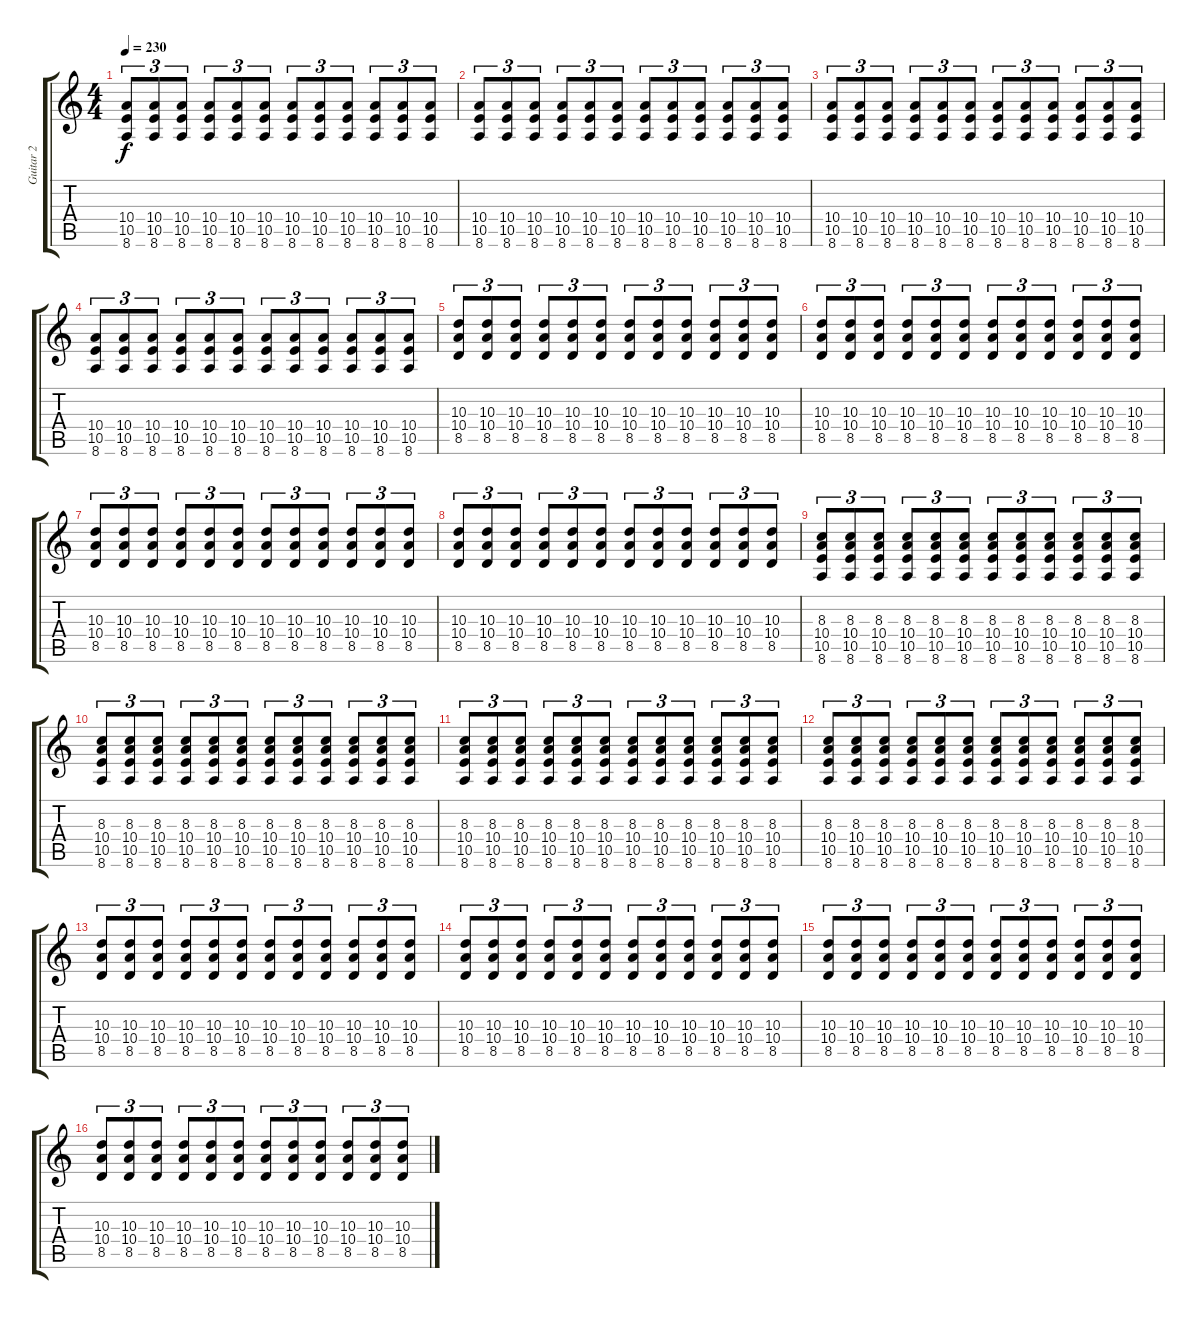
\track ("Guitar 2" "Guitar 2") {instrument distortionguitar}
\staff {score tabs}
\tuning (Db4 Ab3 E3 B2 Gb2 Db2) {hide}
\ts (4 4)
\tempo 230
\clef g2
\ks c
(10.4 10.5 8.6).8{tu (3 2) dy f} (10.4 10.5 8.6).8{tu (3 2)} (10.4 10.5 8.6).8{tu (3 2)} (10.4 10.5 8.6).8{tu (3 2)} (10.4 10.5 8.6).8{tu (3 2)} (10.4 10.5 8.6).8{tu (3 2)} (10.4 10.5 8.6).8{tu (3 2)} (10.4 10.5 8.6).8{tu (3 2)} (10.4 10.5 8.6).8{tu (3 2)} (10.4 10.5 8.6).8{tu (3 2)} (10.4 10.5 8.6).8{tu (3 2)} (10.4 10.5 8.6).8{tu (3 2)} |
(10.4 10.5 8.6).8{tu (3 2)} (10.4 10.5 8.6).8{tu (3 2)} (10.4 10.5 8.6).8{tu (3 2)} (10.4 10.5 8.6).8{tu (3 2)} (10.4 10.5 8.6).8{tu (3 2)} (10.4 10.5 8.6).8{tu (3 2)} (10.4 10.5 8.6).8{tu (3 2)} (10.4 10.5 8.6).8{tu (3 2)} (10.4 10.5 8.6).8{tu (3 2)} (10.4 10.5 8.6).8{tu (3 2)} (10.4 10.5 8.6).8{tu (3 2)} (10.4 10.5 8.6).8{tu (3 2)} |
(10.4 10.5 8.6).8{tu (3 2)} (10.4 10.5 8.6).8{tu (3 2)} (10.4 10.5 8.6).8{tu (3 2)} (10.4 10.5 8.6).8{tu (3 2)} (10.4 10.5 8.6).8{tu (3 2)} (10.4 10.5 8.6).8{tu (3 2)} (10.4 10.5 8.6).8{tu (3 2)} (10.4 10.5 8.6).8{tu (3 2)} (10.4 10.5 8.6).8{tu (3 2)} (10.4 10.5 8.6).8{tu (3 2)} (10.4 10.5 8.6).8{tu (3 2)} (10.4 10.5 8.6).8{tu (3 2)} |
(10.4 10.5 8.6).8{tu (3 2)} (10.4 10.5 8.6).8{tu (3 2)} (10.4 10.5 8.6).8{tu (3 2)} (10.4 10.5 8.6).8{tu (3 2)} (10.4 10.5 8.6).8{tu (3 2)} (10.4 10.5 8.6).8{tu (3 2)} (10.4 10.5 8.6).8{tu (3 2)} (10.4 10.5 8.6).8{tu (3 2)} (10.4 10.5 8.6).8{tu (3 2)} (10.4 10.5 8.6).8{tu (3 2)} (10.4 10.5 8.6).8{tu (3 2)} (10.4 10.5 8.6).8{tu (3 2)} |
(10.3 10.4 8.5).8{tu (3 2)} (10.3 10.4 8.5).8{tu (3 2)} (10.3 10.4 8.5).8{tu (3 2)} (10.3 10.4 8.5).8{tu (3 2)} (10.3 10.4 8.5).8{tu (3 2)} (10.3 10.4 8.5).8{tu (3 2)} (10.3 10.4 8.5).8{tu (3 2)} (10.3 10.4 8.5).8{tu (3 2)} (10.3 10.4 8.5).8{tu (3 2)} (10.3 10.4 8.5).8{tu (3 2)} (10.3 10.4 8.5).8{tu (3 2)} (10.3 10.4 8.5).8{tu (3 2)} |
(10.3 10.4 8.5).8{tu (3 2)} (10.3 10.4 8.5).8{tu (3 2)} (10.3 10.4 8.5).8{tu (3 2)} (10.3 10.4 8.5).8{tu (3 2)} (10.3 10.4 8.5).8{tu (3 2)} (10.3 10.4 8.5).8{tu (3 2)} (10.3 10.4 8.5).8{tu (3 2)} (10.3 10.4 8.5).8{tu (3 2)} (10.3 10.4 8.5).8{tu (3 2)} (10.3 10.4 8.5).8{tu (3 2)} (10.3 10.4 8.5).8{tu (3 2)} (10.3 10.4 8.5).8{tu (3 2)} |
(10.3 10.4 8.5).8{tu (3 2)} (10.3 10.4 8.5).8{tu (3 2)} (10.3 10.4 8.5).8{tu (3 2)} (10.3 10.4 8.5).8{tu (3 2)} (10.3 10.4 8.5).8{tu (3 2)} (10.3 10.4 8.5).8{tu (3 2)} (10.3 10.4 8.5).8{tu (3 2)} (10.3 10.4 8.5).8{tu (3 2)} (10.3 10.4 8.5).8{tu (3 2)} (10.3 10.4 8.5).8{tu (3 2)} (10.3 10.4 8.5).8{tu (3 2)} (10.3 10.4 8.5).8{tu (3 2)} |
(10.3 10.4 8.5).8{tu (3 2)} (10.3 10.4 8.5).8{tu (3 2)} (10.3 10.4 8.5).8{tu (3 2)} (10.3 10.4 8.5).8{tu (3 2)} (10.3 10.4 8.5).8{tu (3 2)} (10.3 10.4 8.5).8{tu (3 2)} (10.3 10.4 8.5).8{tu (3 2)} (10.3 10.4 8.5).8{tu (3 2)} (10.3 10.4 8.5).8{tu (3 2)} (10.3 10.4 8.5).8{tu (3 2)} (10.3 10.4 8.5).8{tu (3 2)} (10.3 10.4 8.5).8{tu (3 2)} |
(8.3 10.4 10.5 8.6).8{tu (3 2)} (8.3 10.4 10.5 8.6).8{tu (3 2)} (8.3 10.4 10.5 8.6).8{tu (3 2)} (8.3 10.4 10.5 8.6).8{tu (3 2)} (8.3 10.4 10.5 8.6).8{tu (3 2)} (8.3 10.4 10.5 8.6).8{tu (3 2)} (8.3 10.4 10.5 8.6).8{tu (3 2)} (8.3 10.4 10.5 8.6).8{tu (3 2)} (8.3 10.4 10.5 8.6).8{tu (3 2)} (8.3 10.4 10.5 8.6).8{tu (3 2)} (8.3 10.4 10.5 8.6).8{tu (3 2)} (8.3 10.4 10.5 8.6).8{tu (3 2)} |
(8.3 10.4 10.5 8.6).8{tu (3 2)} (8.3 10.4 10.5 8.6).8{tu (3 2)} (8.3 10.4 10.5 8.6).8{tu (3 2)} (8.3 10.4 10.5 8.6).8{tu (3 2)} (8.3 10.4 10.5 8.6).8{tu (3 2)} (8.3 10.4 10.5 8.6).8{tu (3 2)} (8.3 10.4 10.5 8.6).8{tu (3 2)} (8.3 10.4 10.5 8.6).8{tu (3 2)} (8.3 10.4 10.5 8.6).8{tu (3 2)} (8.3 10.4 10.5 8.6).8{tu (3 2)} (8.3 10.4 10.5 8.6).8{tu (3 2)} (8.3 10.4 10.5 8.6).8{tu (3 2)} |
(8.3 10.4 10.5 8.6).8{tu (3 2)} (8.3 10.4 10.5 8.6).8{tu (3 2)} (8.3 10.4 10.5 8.6).8{tu (3 2)} (8.3 10.4 10.5 8.6).8{tu (3 2)} (8.3 10.4 10.5 8.6).8{tu (3 2)} (8.3 10.4 10.5 8.6).8{tu (3 2)} (8.3 10.4 10.5 8.6).8{tu (3 2)} (8.3 10.4 10.5 8.6).8{tu (3 2)} (8.3 10.4 10.5 8.6).8{tu (3 2)} (8.3 10.4 10.5 8.6).8{tu (3 2)} (8.3 10.4 10.5 8.6).8{tu (3 2)} (8.3 10.4 10.5 8.6).8{tu (3 2)} |
(8.3 10.4 10.5 8.6).8{tu (3 2)} (8.3 10.4 10.5 8.6).8{tu (3 2)} (8.3 10.4 10.5 8.6).8{tu (3 2)} (8.3 10.4 10.5 8.6).8{tu (3 2)} (8.3 10.4 10.5 8.6).8{tu (3 2)} (8.3 10.4 10.5 8.6).8{tu (3 2)} (8.3 10.4 10.5 8.6).8{tu (3 2)} (8.3 10.4 10.5 8.6).8{tu (3 2)} (8.3 10.4 10.5 8.6).8{tu (3 2)} (8.3 10.4 10.5 8.6).8{tu (3 2)} (8.3 10.4 10.5 8.6).8{tu (3 2)} (8.3 10.4 10.5 8.6).8{tu (3 2)} |
(10.3 10.4 8.5).8{tu (3 2)} (10.3 10.4 8.5).8{tu (3 2)} (10.3 10.4 8.5).8{tu (3 2)} (10.3 10.4 8.5).8{tu (3 2)} (10.3 10.4 8.5).8{tu (3 2)} (10.3 10.4 8.5).8{tu (3 2)} (10.3 10.4 8.5).8{tu (3 2)} (10.3 10.4 8.5).8{tu (3 2)} (10.3 10.4 8.5).8{tu (3 2)} (10.3 10.4 8.5).8{tu (3 2)} (10.3 10.4 8.5).8{tu (3 2)} (10.3 10.4 8.5).8{tu (3 2)} |
(10.3 10.4 8.5).8{tu (3 2)} (10.3 10.4 8.5).8{tu (3 2)} (10.3 10.4 8.5).8{tu (3 2)} (10.3 10.4 8.5).8{tu (3 2)} (10.3 10.4 8.5).8{tu (3 2)} (10.3 10.4 8.5).8{tu (3 2)} (10.3 10.4 8.5).8{tu (3 2)} (10.3 10.4 8.5).8{tu (3 2)} (10.3 10.4 8.5).8{tu (3 2)} (10.3 10.4 8.5).8{tu (3 2)} (10.3 10.4 8.5).8{tu (3 2)} (10.3 10.4 8.5).8{tu (3 2)} |
(10.3 10.4 8.5).8{tu (3 2)} (10.3 10.4 8.5).8{tu (3 2)} (10.3 10.4 8.5).8{tu (3 2)} (10.3 10.4 8.5).8{tu (3 2)} (10.3 10.4 8.5).8{tu (3 2)} (10.3 10.4 8.5).8{tu (3 2)} (10.3 10.4 8.5).8{tu (3 2)} (10.3 10.4 8.5).8{tu (3 2)} (10.3 10.4 8.5).8{tu (3 2)} (10.3 10.4 8.5).8{tu (3 2)} (10.3 10.4 8.5).8{tu (3 2)} (10.3 10.4 8.5).8{tu (3 2)} |
(10.3 10.4 8.5).8{tu (3 2)} (10.3 10.4 8.5).8{tu (3 2)} (10.3 10.4 8.5).8{tu (3 2)} (10.3 10.4 8.5).8{tu (3 2)} (10.3 10.4 8.5).8{tu (3 2)} (10.3 10.4 8.5).8{tu (3 2)} (10.3 10.4 8.5).8{tu (3 2)} (10.3 10.4 8.5).8{tu (3 2)} (10.3 10.4 8.5).8{tu (3 2)} (10.3 10.4 8.5).8{tu (3 2)} (10.3 10.4 8.5).8{tu (3 2)} (10.3 10.4 8.5).8{tu (3 2)}
